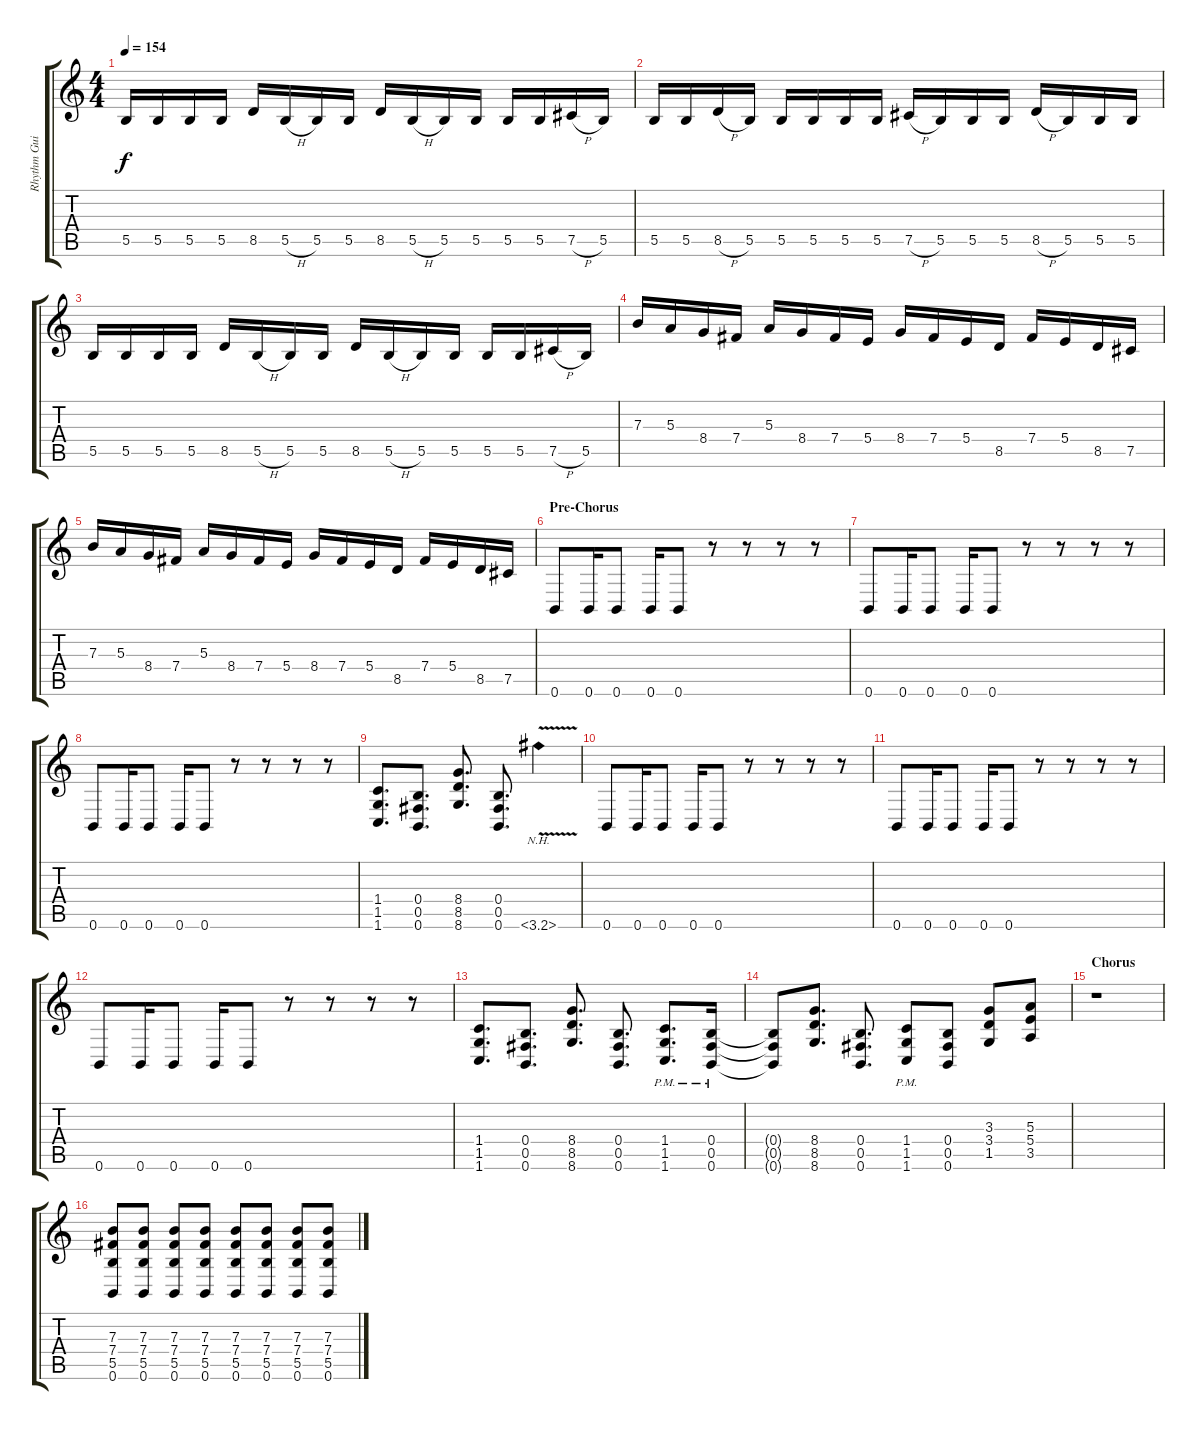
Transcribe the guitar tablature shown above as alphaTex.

\track ("Rhythm Guitar - Matt" "Rhythm Gui") {instrument distortionguitar}
\staff {score tabs}
\tuning (Db4 Ab3 E3 B2 Gb2 B1) {hide}
\ts (4 4)
\tempo 154
\clef g2
\ks c
5.5.16{dy f} 5.5.16 5.5.16 5.5.16 8.5.16 5.5{h}.16 5.5.16 5.5.16 8.5.16 5.5{h}.16 5.5.16 5.5.16 5.5.16 5.5.16 7.5{h}.16 5.5.16 |
5.5.16 5.5.16 8.5{h}.16 5.5.16 5.5.16 5.5.16 5.5.16 5.5.16 7.5{h}.16 5.5.16 5.5.16 5.5.16 8.5{h}.16 5.5.16 5.5.16 5.5.16 |
5.5.16 5.5.16 5.5.16 5.5.16 8.5.16 5.5{h}.16 5.5.16 5.5.16 8.5.16 5.5{h}.16 5.5.16 5.5.16 5.5.16 5.5.16 7.5{h}.16 5.5.16 |
7.3.16 5.3.16 8.4.16 7.4.16 5.3.16 8.4.16 7.4.16 5.4.16 8.4.16 7.4.16 5.4.16 8.5.16 7.4.16 5.4.16 8.5.16 7.5.16 |
7.3.16 5.3.16 8.4.16 7.4.16 5.3.16 8.4.16 7.4.16 5.4.16 8.4.16 7.4.16 5.4.16 8.5.16 7.4.16 5.4.16 8.5.16 7.5.16 |
\section ("" "Pre-Chorus")
0.6.8 0.6.16 0.6.8 0.6.16 0.6.8 r.8 r.8 r.8 r.8 |
0.6.8 0.6.16 0.6.8 0.6.16 0.6.8 r.8 r.8 r.8 r.8 |
0.6.8 0.6.16 0.6.8 0.6.16 0.6.8 r.8 r.8 r.8 r.8 |
(1.4 1.5 1.6).8{d} (0.4 0.5 0.6).8{d} (8.4 8.5 8.6).8{d} (0.4 0.5 0.6).8{d} 3.6{nh v}.4 |
0.6.8 0.6.16 0.6.8 0.6.16 0.6.8 r.8 r.8 r.8 r.8 |
0.6.8 0.6.16 0.6.8 0.6.16 0.6.8 r.8 r.8 r.8 r.8 |
0.6.8 0.6.16 0.6.8 0.6.16 0.6.8 r.8 r.8 r.8 r.8 |
(1.4 1.5 1.6).8{d} (0.4 0.5 0.6).8{d} (8.4 8.5 8.6).8{d} (0.4 0.5 0.6).8{d} (1.4{pm} 1.5{pm} 1.6{pm}).8{d} (0.4{pm} 0.5{pm} 0.6{pm}).16 |
(0.4{t} 0.5{t} 0.6{t}).8 (8.4 8.5 8.6).8{d} (0.4 0.5 0.6).8{d} (1.4{pm} 1.5{pm} 1.6{pm}).8 (0.4 0.5 0.6).8 (3.3 3.4 1.5).8 (5.3 5.4 3.5).8 |
\section ("" "Chorus")
r.1 |
(7.3 7.4 5.5 0.6).8 (7.3 7.4 5.5 0.6).8 (7.3 7.4 5.5 0.6).8 (7.3 7.4 5.5 0.6).8 (7.3 7.4 5.5 0.6).8 (7.3 7.4 5.5 0.6).8 (7.3 7.4 5.5 0.6).8 (7.3 7.4 5.5 0.6).8
